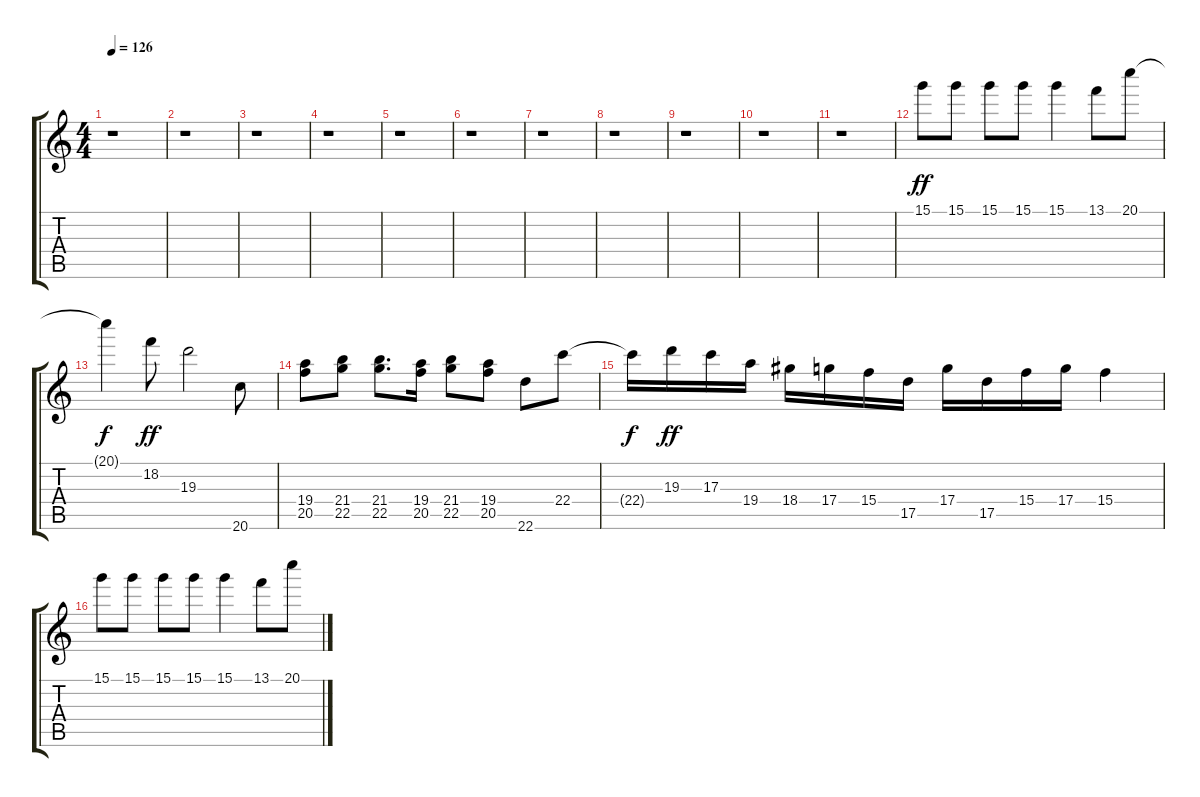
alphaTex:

\track "" {instrument distortionguitar}
\staff {score tabs}
\tuning (E4 B3 G3 D3 A2 E2) {hide}
\ts (4 4)
\tempo 126
\clef g2
\ks c
r.1{dy ff} |
r.1 |
r.1 |
r.1 |
r.1 |
r.1 |
r.1 |
r.1 |
r.1 |
r.1 |
r.1 |
15.1.8 15.1.8 15.1.8 15.1.8 15.1.4 13.1.8 20.1.8 |
20.1{t}.4{dy f} 18.2.8{dy ff} 19.3.2 20.6.8 |
(19.4 20.5).8 (21.4 22.5).8 (21.4 22.5).8{d txt ""} (19.4 20.5).16 (21.4 22.5).8 (19.4 20.5).8 22.6.8 22.4.8 |
22.4{t}.16{dy f} 19.3.16{dy ff} 17.3.16 19.4.16 18.4.16 17.4.16 15.4.16 17.5.16 17.4.16 17.5.16 15.4.16 17.4.16 15.4.4 |
15.1.8 15.1.8 15.1.8 15.1.8 15.1.4 13.1.8 20.1.8
